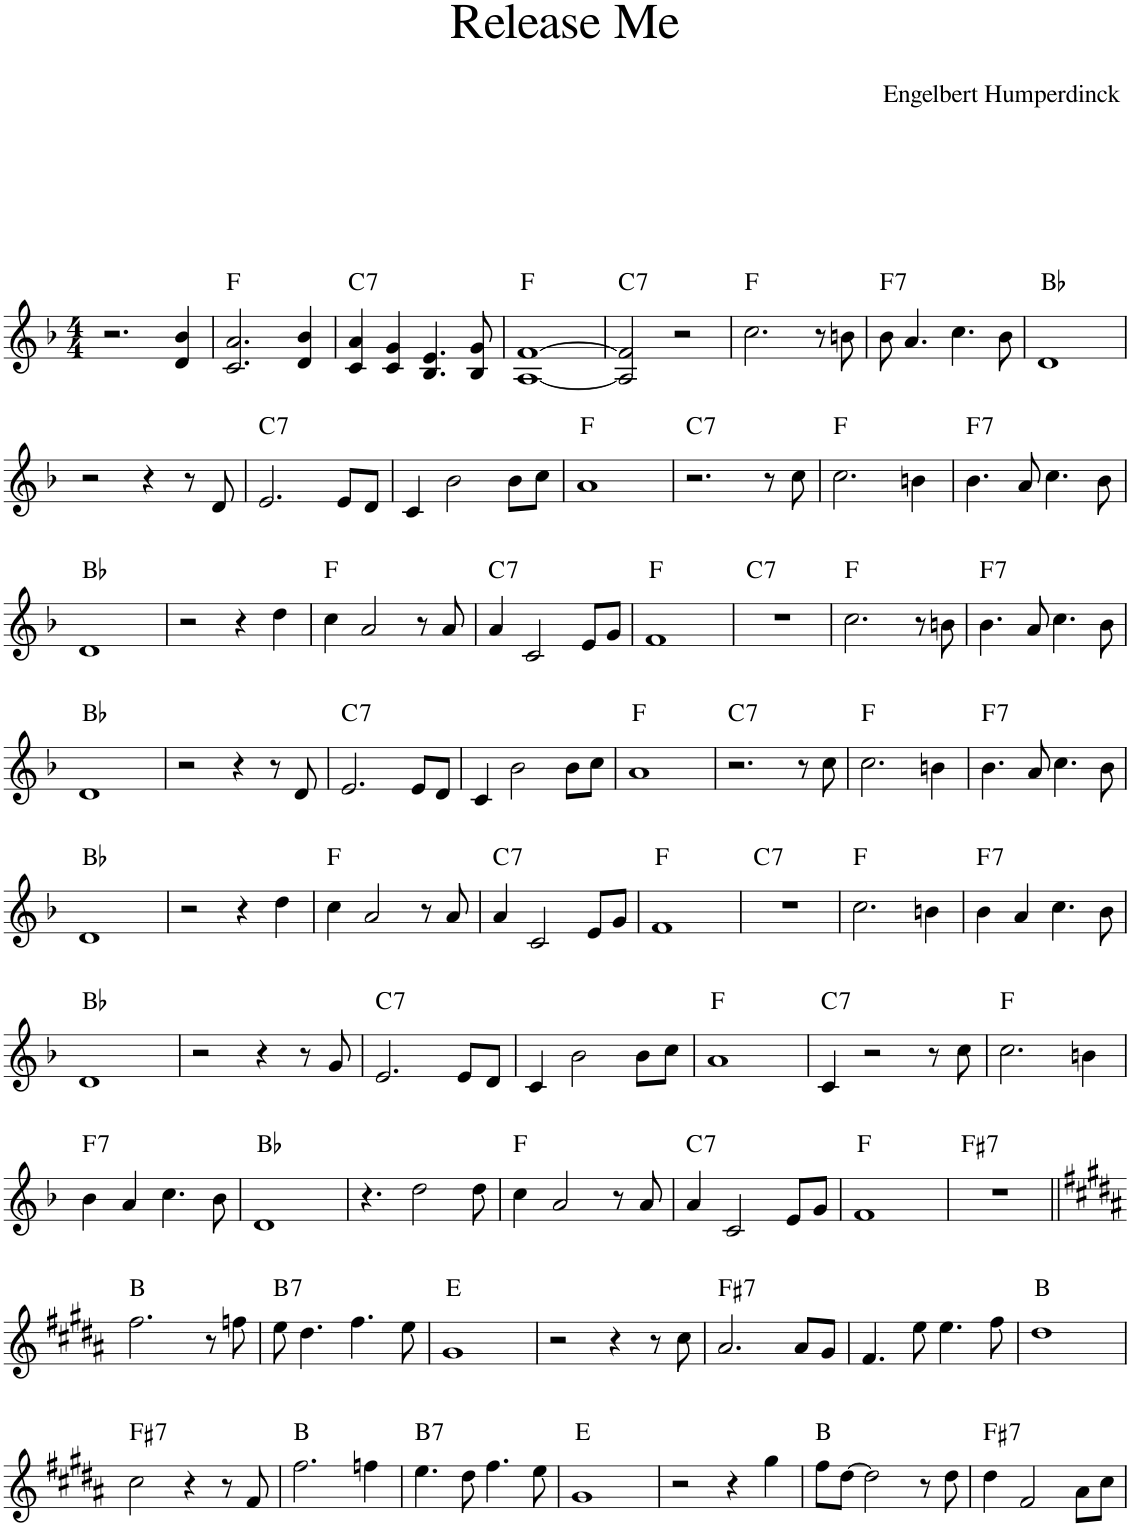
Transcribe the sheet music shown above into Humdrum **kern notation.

**kern	**harte
*part1	*part1
*staff1	*
*I"Piano	*
*I'Pno.	*
*clefG2	*
*k[b-]	*
*M4/4	*
=1	=1
2.r	.
4d/ 4b-/	.
=2	=2
2.c/ 2.a/	F:maj
4d/ 4b-/	.
=3	=3
!	!LO:H:kt=7
4c/ 4a/	C:7
4c/ 4g/	.
4.B-/ 4.e/	.
8B-/ 8g/	.
=4	=4
[1A [1f	F:maj
=5	=5
!	!LO:H:kt=7
2A/] 2f/]	C:7
2r	.
=6	=6
2.cc\	F:maj
8r	.
8bn\	.
=7	=7
!	!LO:H:kt=7
8b-\	F:7
4.a/	.
4.cc\	.
8b-\	.
=8	=8
1d	Bb:maj
!!LO:LB:g=z
=9	=9
2r	.
4r	.
8r	.
8d/	.
=10	=10
!	!LO:H:kt=7
2.e/	C:7
8e/L	.
8d/J	.
=11	=11
4c/	.
2b-\	.
8b-\L	.
8cc\J	.
=12	=12
1a	F:maj
=13	=13
!	!LO:H:kt=7
2.r	C:7
8r	.
8cc\	.
=14	=14
2.cc\	F:maj
4bn\	.
=15	=15
!	!LO:H:kt=7
4.b-\	F:7
8a/	.
4.cc\	.
8b-\	.
!!LO:LB:g=z
=16	=16
1d	Bb:maj
=17	=17
2r	.
4r	.
4dd\	.
=18	=18
4cc\	F:maj
2a/	.
8r	.
8a/	.
=19	=19
!	!LO:H:kt=7
4a/	C:7
2c/	.
8e/L	.
8g/J	.
=20	=20
1f	F:maj
=21	=21
!	!LO:H:kt=7
1r	C:7
=22	=22
2.cc\	F:maj
8r	.
8bn\	.
=23	=23
!	!LO:H:kt=7
4.b-\	F:7
8a/	.
4.cc\	.
8b-\	.
!!LO:LB:g=z
=24	=24
1d	Bb:maj
=25	=25
2r	.
4r	.
8r	.
8d/	.
=26	=26
!	!LO:H:kt=7
2.e/	C:7
8e/L	.
8d/J	.
=27	=27
4c/	.
2b-\	.
8b-\L	.
8cc\J	.
=28	=28
1a	F:maj
=29	=29
!	!LO:H:kt=7
2.r	C:7
8r	.
8cc\	.
=30	=30
2.cc\	F:maj
4bn\	.
=31	=31
!	!LO:H:kt=7
4.b-\	F:7
8a/	.
4.cc\	.
8b-\	.
!!LO:LB:g=z
=32	=32
1d	Bb:maj
=33	=33
2r	.
4r	.
4dd\	.
=34	=34
4cc\	F:maj
2a/	.
8r	.
8a/	.
=35	=35
!	!LO:H:kt=7
4a/	C:7
2c/	.
8e/L	.
8g/J	.
=36	=36
1f	F:maj
=37	=37
!	!LO:H:kt=7
1r	C:7
=38	=38
2.cc\	F:maj
4bn\	.
=39	=39
!	!LO:H:kt=7
4b-\	F:7
4a/	.
4.cc\	.
8b-\	.
!!LO:LB:g=z
=40	=40
1d	Bb:maj
=41	=41
2r	.
4r	.
8r	.
8g/	.
=42	=42
!	!LO:H:kt=7
2.e/	C:7
8e/L	.
8d/J	.
=43	=43
4c/	.
2b-\	.
8b-\L	.
8cc\J	.
=44	=44
1a	F:maj
=45	=45
!	!LO:H:kt=7
4c/	C:7
2r	.
8r	.
8cc\	.
=46	=46
2.cc\	F:maj
4bn\	.
!!LO:LB:g=z
=47	=47
!	!LO:H:kt=7
4b-\	F:7
4a/	.
4.cc\	.
8b-\	.
=48	=48
1d	Bb:maj
=49	=49
4.r	.
2dd\	.
8dd\	.
=50	=50
4cc\	F:maj
2a/	.
8r	.
8a/	.
=51	=51
!	!LO:H:kt=7
4a/	C:7
2c/	.
8e/L	.
8g/J	.
=52	=52
1f	F:maj
=53	=53
!	!LO:H:kt=7
1r	F#:7
!!LO:LB:g=z
=54||	=54||
*k[f#c#g#d#a#]	*
2.ff#\	B:maj
8r	.
8ffn\	.
=55	=55
!	!LO:H:kt=7
8ee\	B:7
4.dd#\	.
4.ff#\	.
8ee\	.
=56	=56
1g#	E:maj
=57	=57
2r	.
4r	.
8r	.
8cc#\	.
=58	=58
!	!LO:H:kt=7
2.a#/	F#:7
8a#/L	.
8g#/J	.
=59	=59
4.f#/	.
8ee\	.
4.ee\	.
8ff#\	.
=60	=60
1dd#	B:maj
!!LO:LB:g=z
=61	=61
!	!LO:H:kt=7
2cc#\	F#:7
4r	.
8r	.
8f#/	.
=62	=62
2.ff#\	B:maj
4ffn\	.
=63	=63
!	!LO:H:kt=7
4.ee\	B:7
8dd#\	.
4.ff#\	.
8ee\	.
=64	=64
1g#	E:maj
=65	=65
2r	.
4r	.
4gg#\	.
=66	=66
8ff#\L	B:maj
[8dd#\J	.
2dd#\]	.
8r	.
8dd#\	.
=67	=67
!	!LO:H:kt=7
4dd#\	F#:7
2f#/	.
8a#\L	.
8cc#\J	.
=	=
*-	*-
